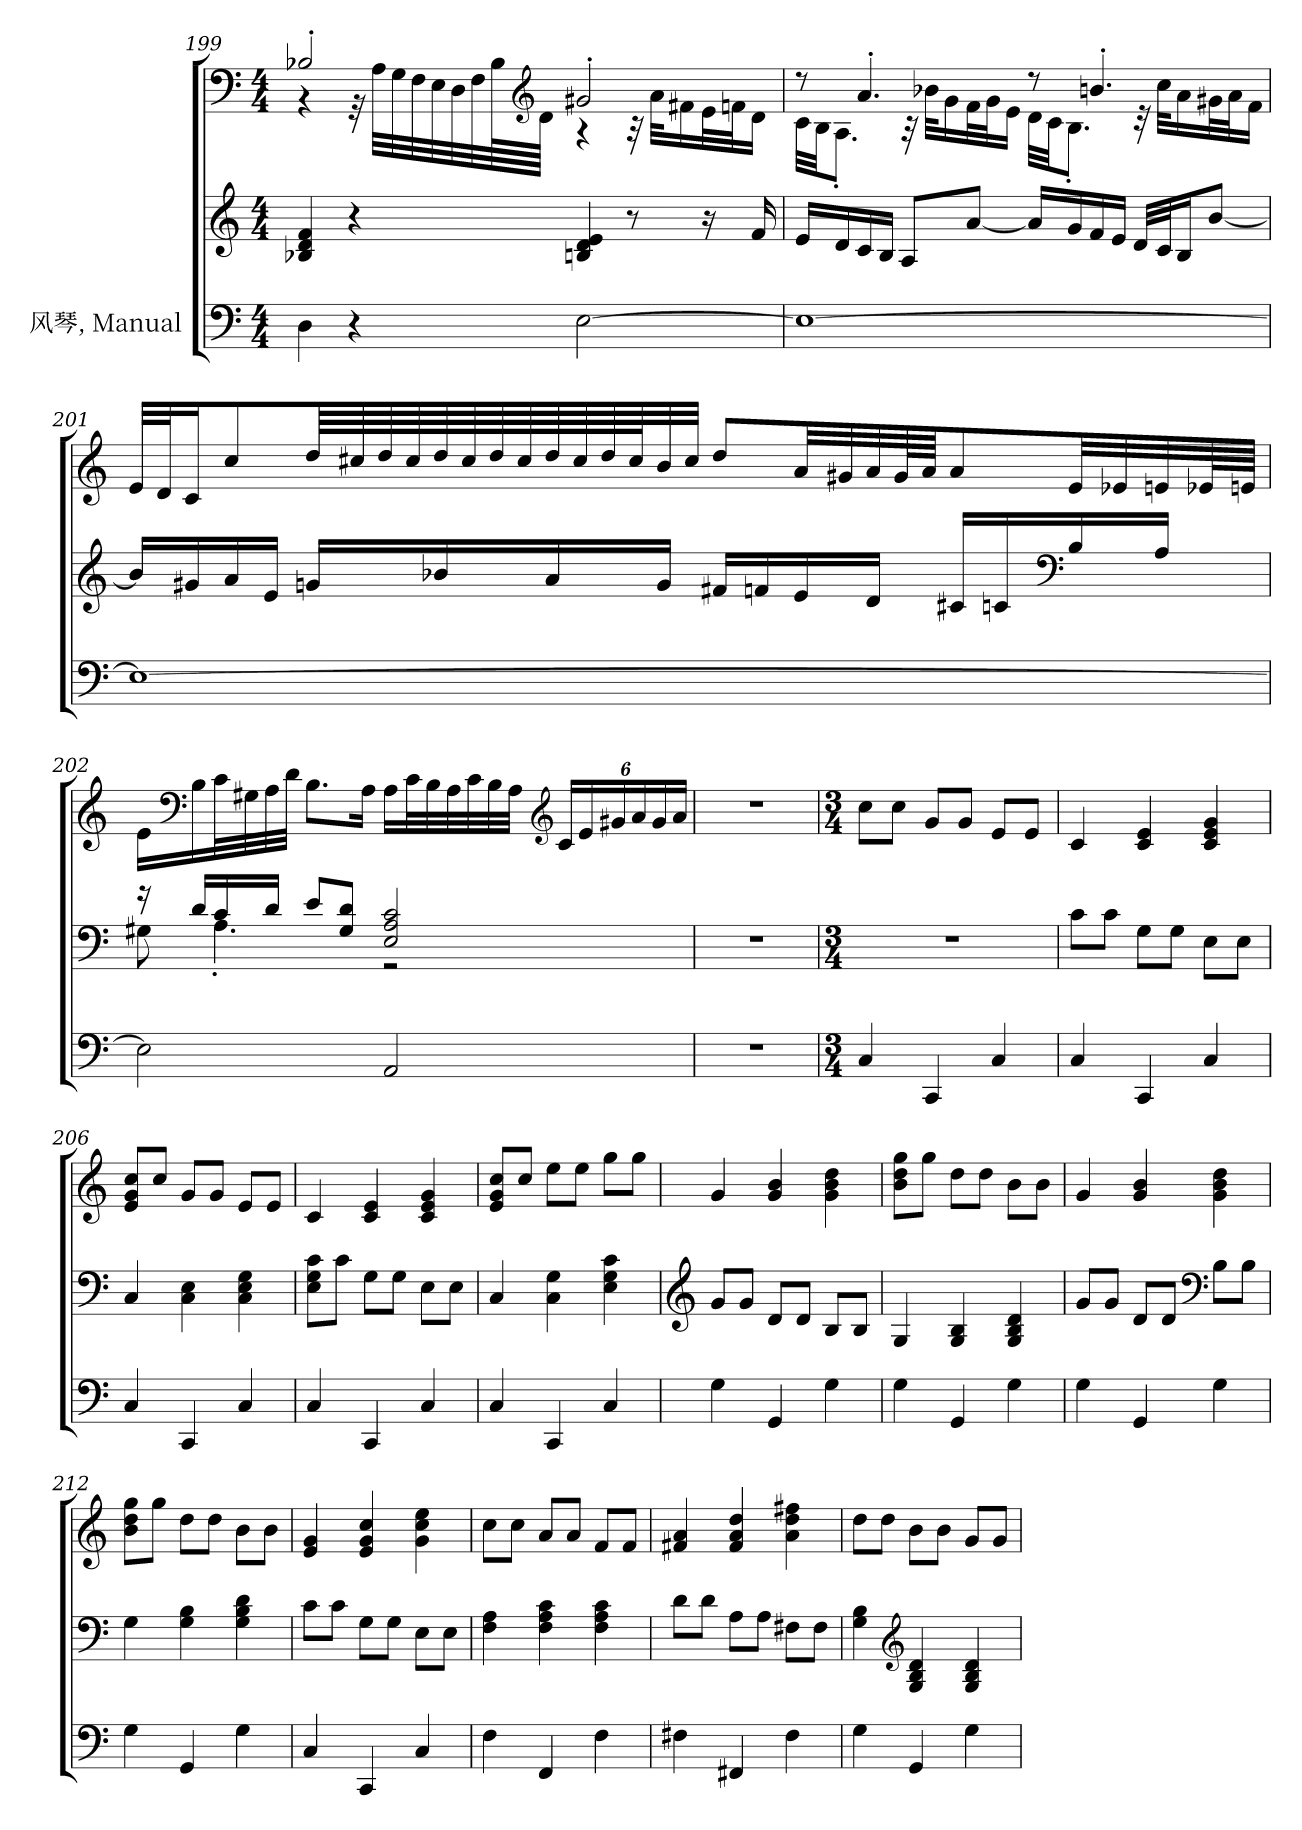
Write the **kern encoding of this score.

**kern	**kern	**kern
*part1	*part1	*part1
*staff3	*staff2	*staff1
*I"风琴, Manual	*	*
!!LO:LB:g=z
*clefF4	*clefG2	*clefF4
*k[]	*k[]	*k[]
*M4/4	*M4/4	*M4/4
=199	=199	=199
*	*	*^
4D\	4B-X/ 4d/ 4f/	2B-X'/	4r
4r	4r	.	32r
.	.	.	32A\LLL
.	.	.	32G\
.	.	.	32F\
.	.	.	32E\
.	.	.	32D\
.	.	.	32F\
.	.	.	64B-\L
*	*	*clefG2	*
.	.	.	64d\JJJJ
[2E\	4Bn/ 4d/ 4e/	2g#X'/	4r
.	8r	.	32r
.	.	.	32a\KLL
.	.	.	16f#X\
.	16r	.	32e\L
.	.	.	32fn\J
.	16f/	.	16d\JJ
!!LO:LB:g=z	!!
=200	=200	=200	=200
1E_	16e/LL	8r	32c\LLL
.	.	.	32B\JJ
.	16d/	.	8.A'\J
.	16c/	4.a'/	.
.	16B/JJ	.	.
.	8A/L	.	32r
.	.	.	32b-X\KLL
.	.	.	16g\
.	[8a/J	.	32f\L
.	.	.	32g\J
.	.	.	16e\JJ
.	16a/LL]	8r	32d\LLL
.	.	.	32c\JJ
.	16g/	.	8.B'\J
.	16f/	4.bn'/	.
.	16e/JJ	.	.
.	32d/LLL	.	32r
.	32c/J	.	32cc\KLL
.	16B/J	.	16a\
.	[8b/J	.	32g#X\L
.	.	.	32a\J
.	.	.	16f\JJ
*	*	*v	*v
!!LO:PB:g=z
=201	=201	=201
1E_	16b/LL]	32e/LLL
.	.	32d/J
.	16g#X/	16c/J
.	16a/	8cc/
.	16e/JJ	.
.	16gn/LL	64dd/LLL
.	.	64cc#X/
.	.	64dd/
.	.	64cc#/
.	16b-X/	64dd/
.	.	64cc#/
.	.	64dd/
.	.	64cc#/
.	16a/	64dd/
.	.	64cc#/
.	.	64dd/
.	.	64cc#/J
.	16g/JJ	32b/
.	.	32cc#/JJJ
.	16f#X/LL	8dd/L
.	16fn/	.
.	16e/	32a/LL
.	.	32g#X/
.	16d/JJ	32a/
.	.	64g#/L
.	.	64a/JJJ
.	16c#X/LL	8a/
.	16cn/	.
*	*clefF4	*
.	16B/	32e/LL
.	.	32e-X/
.	16A/JJ	32en/
.	.	64e-X/L
.	.	64en/JJJJ
!!LO:LB:g=z
=202	=202	=202
*	*^	*
2E\]	16r	8G#X\	16e\LL
*	*	*	*clefF4
.	16d/LL	.	16B\
.	16c/	4.A'\	32c\L
.	.	.	32G#X\
.	16d/JJ	.	32A\
.	.	.	32d\JJJ
.	8e/L	.	8.B\L
.	8G#/ 8d/J	.	.
.	.	.	16A\Jk
2AA/	2E/ 2A/ 2c/	2r	16A\LL
.	.	.	32c\L
.	.	.	32B\
.	.	.	32A\
.	.	.	32c\
.	.	.	32B\
.	.	.	32A\JJJ
*	*	*	*clefG2
*	*	*	*Xbrackettup
*	*	*	*MM30
.	.	.	24c/LL
.	.	.	24e/
.	.	.	24g#X/
.	.	.	24a/
.	.	.	24g#/
.	.	.	24a/JJ
*	*v	*v	*
=203	=203	=203
*	*	*MM60
1r	1r	1r
=204	=204	=204
*M3/4	*M3/4	*M3/4
*	*	*MM105
4C/	2.r	8cc\L
.	.	8cc\J
4CC/	.	8g/L
.	.	8g/J
4C/	.	8e/L
.	.	8e/J
=205	=205	=205
4C/	8c\L	4c/
.	8c\J	.
4CC/	8G\L	4c/ 4e/
.	8G\J	.
4C/	8E\L	4c/ 4e/ 4g/
.	8E\J	.
!!LO:LB:g=z
=206	=206	=206
4C/	4C/	8e/ 8g/ 8cc/L
.	.	8cc/J
4CC/	4C\ 4E\	8g/L
.	.	8g/J
4C/	4C\ 4E\ 4G\	8e/L
.	.	8e/J
=207	=207	=207
4C/	8E\ 8G\ 8c\L	4c/
.	8c\J	.
4CC/	8G\L	4c/ 4e/
.	8G\J	.
4C/	8E\L	4c/ 4e/ 4g/
.	8E\J	.
=208	=208	=208
4C/	4C/	8e/ 8g/ 8cc/L
.	.	8cc/J
4CC/	4C\ 4G\	8ee\L
.	.	8ee\J
4C/	4E\ 4G\ 4c\	8gg\L
.	.	8gg\J
=209	=209	=209
*	*clefG2	*
4G\	8g/L	4g/
.	8g/J	.
4GG/	8d/L	4g/ 4b/
.	8d/J	.
4G\	8B/L	4g\ 4b\ 4dd\
.	8B/J	.
=210	=210	=210
4G\	4G/	8b\ 8dd\ 8gg\L
.	.	8gg\J
4GG/	4G/ 4B/	8dd\L
.	.	8dd\J
4G\	4G/ 4B/ 4d/	8b\L
.	.	8b\J
=211	=211	=211
4G\	8g/L	4g/
.	8g/J	.
4GG/	8d/L	4g/ 4b/
.	8d/J	.
*	*clefF4	*
4G\	8B\L	4g\ 4b\ 4dd\
.	8B\J	.
!!LO:LB:g=z
=212	=212	=212
4G\	4G\	8b\ 8dd\ 8gg\L
.	.	8gg\J
4GG/	4G\ 4B\	8dd\L
.	.	8dd\J
4G\	4G\ 4B\ 4d\	8b\L
.	.	8b\J
=213	=213	=213
4C/	8c\L	4e/ 4g/
.	8c\J	.
4CC/	8G\L	4e/ 4g/ 4cc/
.	8G\J	.
4C/	8E\L	4g\ 4cc\ 4ee\
.	8E\J	.
=214	=214	=214
4F\	4F\ 4A\	8cc\L
.	.	8cc\J
4FF/	4F\ 4A\ 4c\	8a/L
.	.	8a/J
4F\	4F\ 4A\ 4c\	8f/L
.	.	8f/J
=215	=215	=215
4F#X\	8d\L	4f#X/ 4a/
.	8d\J	.
4FF#X/	8A\L	4f#/ 4a/ 4dd/
.	8A\J	.
4F#\	8F#X\L	4a\ 4dd\ 4ff#X\
.	8F#\J	.
=216	=216	=216
4G\	4G\ 4B\	8dd\L
.	.	8dd\J
*	*clefG2	*
4GG/	4G/ 4B/ 4d/	8b\L
.	.	8b\J
4G\	4G/ 4B/ 4d/	8g/L
.	.	8g/J
=	=	=
*-	*-	*-
